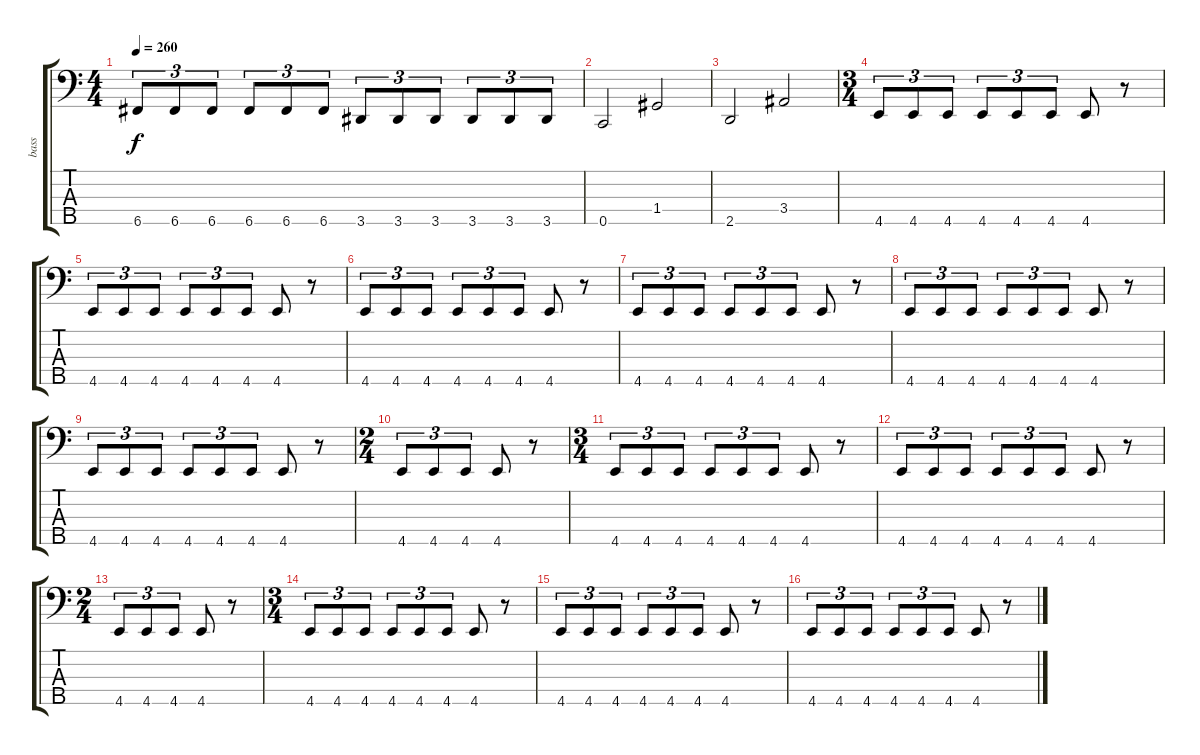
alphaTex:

\track ("bass" "bass") {instrument electricbasspick}
\staff {score tabs}
\tuning (A2 F2 C2 G1 C1) {hide}
\ts (4 4)
\tempo 260
\clef f4
\ks c
6.5.8{tu (3 2) dy f} 6.5.8{tu (3 2)} 6.5.8{tu (3 2)} 6.5.8{tu (3 2)} 6.5.8{tu (3 2)} 6.5.8{tu (3 2)} 3.5.8{tu (3 2)} 3.5.8{tu (3 2)} 3.5.8{tu (3 2)} 3.5.8{tu (3 2)} 3.5.8{tu (3 2)} 3.5.8{tu (3 2)} |
0.5.2 1.4.2 |
2.5.2 3.4.2 |
\ts (3 4)
4.5.8{tu (3 2)} 4.5.8{tu (3 2)} 4.5.8{tu (3 2)} 4.5.8{tu (3 2)} 4.5.8{tu (3 2)} 4.5.8{tu (3 2)} 4.5.8 r.8 |
4.5.8{tu (3 2)} 4.5.8{tu (3 2)} 4.5.8{tu (3 2)} 4.5.8{tu (3 2)} 4.5.8{tu (3 2)} 4.5.8{tu (3 2)} 4.5.8 r.8 |
4.5.8{tu (3 2)} 4.5.8{tu (3 2)} 4.5.8{tu (3 2)} 4.5.8{tu (3 2)} 4.5.8{tu (3 2)} 4.5.8{tu (3 2)} 4.5.8 r.8 |
4.5.8{tu (3 2)} 4.5.8{tu (3 2)} 4.5.8{tu (3 2)} 4.5.8{tu (3 2)} 4.5.8{tu (3 2)} 4.5.8{tu (3 2)} 4.5.8 r.8 |
4.5.8{tu (3 2)} 4.5.8{tu (3 2)} 4.5.8{tu (3 2)} 4.5.8{tu (3 2)} 4.5.8{tu (3 2)} 4.5.8{tu (3 2)} 4.5.8 r.8 |
4.5.8{tu (3 2)} 4.5.8{tu (3 2)} 4.5.8{tu (3 2)} 4.5.8{tu (3 2)} 4.5.8{tu (3 2)} 4.5.8{tu (3 2)} 4.5.8 r.8 |
\ts (2 4)
4.5.8{tu (3 2)} 4.5.8{tu (3 2)} 4.5.8{tu (3 2)} 4.5.8 r.8 |
\ts (3 4)
4.5.8{tu (3 2)} 4.5.8{tu (3 2)} 4.5.8{tu (3 2)} 4.5.8{tu (3 2)} 4.5.8{tu (3 2)} 4.5.8{tu (3 2)} 4.5.8 r.8 |
4.5.8{tu (3 2)} 4.5.8{tu (3 2)} 4.5.8{tu (3 2)} 4.5.8{tu (3 2)} 4.5.8{tu (3 2)} 4.5.8{tu (3 2)} 4.5.8 r.8 |
\ts (2 4)
4.5.8{tu (3 2)} 4.5.8{tu (3 2)} 4.5.8{tu (3 2)} 4.5.8 r.8 |
\ts (3 4)
4.5.8{tu (3 2)} 4.5.8{tu (3 2)} 4.5.8{tu (3 2)} 4.5.8{tu (3 2)} 4.5.8{tu (3 2)} 4.5.8{tu (3 2)} 4.5.8 r.8 |
4.5.8{tu (3 2)} 4.5.8{tu (3 2)} 4.5.8{tu (3 2)} 4.5.8{tu (3 2)} 4.5.8{tu (3 2)} 4.5.8{tu (3 2)} 4.5.8 r.8 |
4.5.8{tu (3 2)} 4.5.8{tu (3 2)} 4.5.8{tu (3 2)} 4.5.8{tu (3 2)} 4.5.8{tu (3 2)} 4.5.8{tu (3 2)} 4.5.8 r.8
